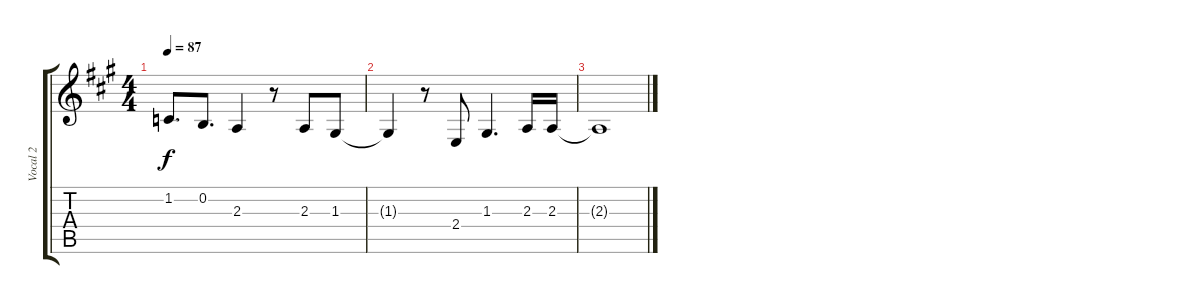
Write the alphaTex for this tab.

\track ("Vocal 2" "Vocal 2") {instrument choiraahs}
\staff {score tabs}
\tuning (E4 B3 G3 D3 A2 E2) {hide}
\ts (4 4)
\tempo 87
\clef g2
\ks a
1.2.8{d dy f} 0.2.8{d} 2.3.4 r.8 2.3.8 1.3.8 |
1.3{t}.4 r.8 2.4.8 1.3.4{d} 2.3.16 2.3.16 |
2.3{t}.1
